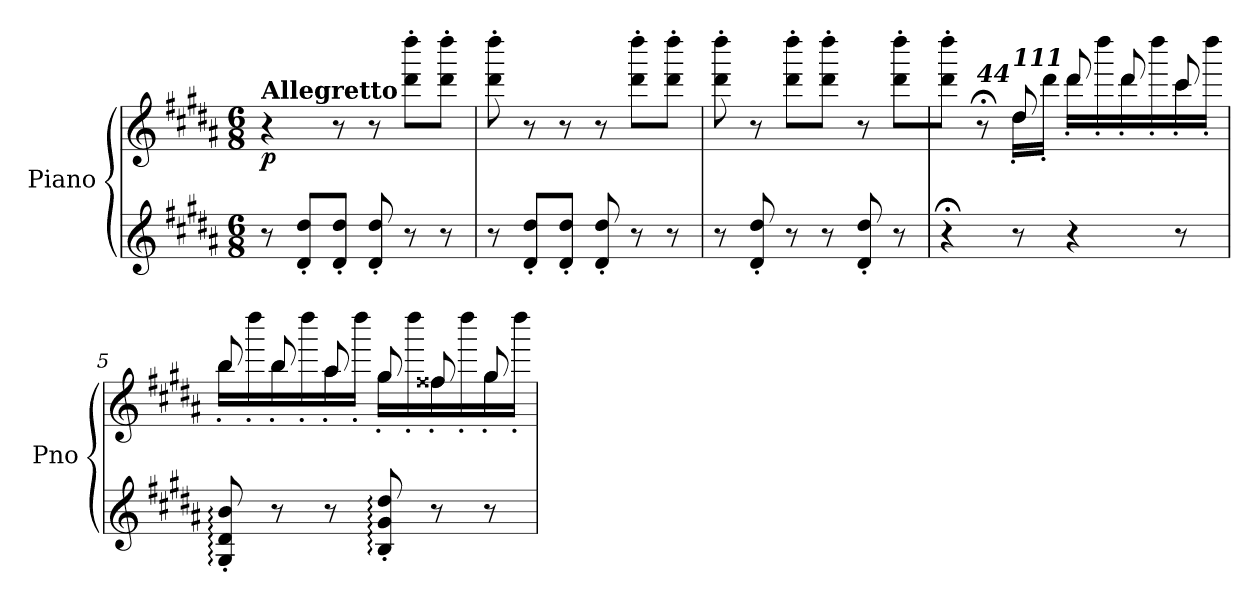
**kern	**kern	**dynam
*part1	*part1	*part1
*staff2	*staff1	*staff1/2
*I"Piano	*	*
*I'Pno	*	*
*clefG2	*clefG2	*
*k[f#c#g#d#a#]	*k[f#c#g#d#a#]	*
*M6/8	*M6/8	*
=1	=1	=1
!	!LO:TX:a:B:t=Allegretto	!
!	!	!LO:DY:b
8r	4r	p
8d#/' 8dd#/'L	.	.
8d#/' 8dd#/'J	8r	.
8d#/' 8dd#/'	8r	.
8r	8ddd#\' 8dddd#\'L	.
8r	8ddd#\' 8dddd#\'J	.
=2	=2	=2
8r	8ddd#\' 8dddd#\'	.
8d#/' 8dd#/'L	8r	.
8d#/' 8dd#/'J	8r	.
8d#/' 8dd#/'	8r	.
8r	8ddd#\' 8dddd#\'L	.
8r	8ddd#\' 8dddd#\'J	.
=3	=3	=3
8r	8ddd#\' 8dddd#\'	.
8d#/' 8dd#/'	8r	.
8r	8ddd#\' 8dddd#\'L	.
8r	8ddd#\' 8dddd#\'J	.
8d#/' 8dd#/'	8r	.
8r	8ddd#\' 8dddd#\'L	.
=4	=4	=4
*	*^	*
4r;<	8ddd#\' 8dddd#\'J	4ryy	.
!	!LO:TX:a:Bi:t=44	!	!
.	8r;<	.	.
!	!LO:TX:a:Bi:t=111	!	!
8r	8dd#/	16dd#'\LL	.
.	.	16ddd#'\JJ	.
4r	8ddd#/	16ddd#'\LL	.
.	.	16dddd#'\	.
.	8ddd#/	16ddd#'\	.
.	.	16dddd#'\	.
8r	8ccc#/	16ccc#'\	.
.	.	16dddd#'\JJ	.
!!LO:LB:g=z	!!
=5	=5	=5	=5
8G#/:' 8d#/:' 8b/:'	8bb/	16bb'\LL	.
.	.	16dddd#'\	.
8r	8bb/	16bb'\	.
.	.	16dddd#'\	.
8r	8aa#/	16aa#'\	.
.	.	16dddd#'\JJ	.
8B/:' 8g#/:' 8dd#/:'	8gg#/	16gg#'\LL	.
.	.	16dddd#'\	.
8r	8ff##X/	16ff##X'\	.
.	.	16dddd#'\	.
8r	8gg#/	16gg#'\	.
.	.	16dddd#'\JJ	.
*	*v	*v	*
=	=	=
*-	*-	*-
